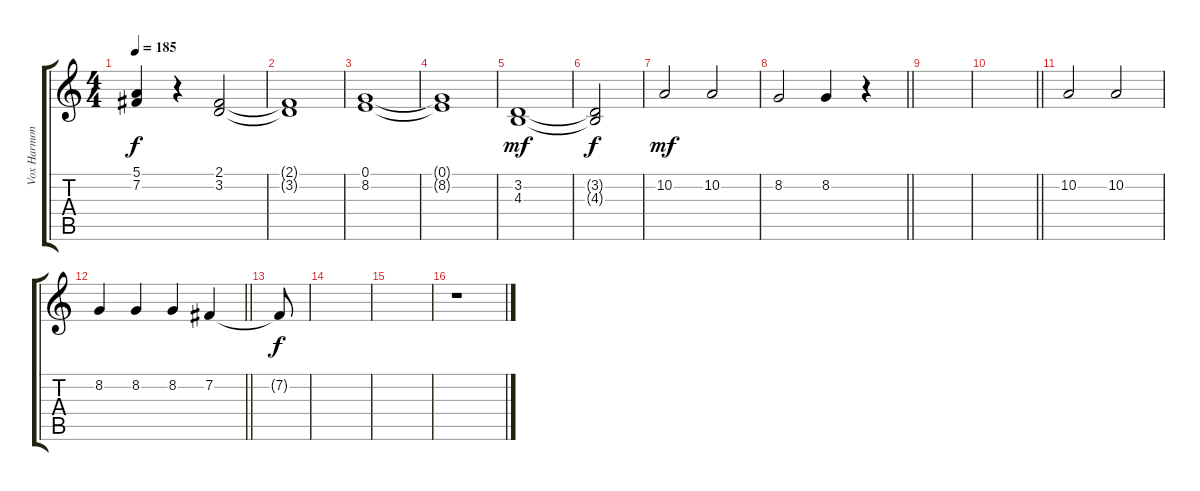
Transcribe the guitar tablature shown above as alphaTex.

\track ("Vox Harmony 1" "Vox Harmon") {instrument altosax}
\staff {score tabs}
\tuning (E4 B3 G3 D3 A2 E2) {hide}
\ts (4 4)
\tempo 185
\clef g2
\ks c
(5.1 7.2).4{dy f} r.4 (2.1 3.2).2 |
(2.1{t} 3.2{t}).1 |
(0.1 8.2).1 |
(0.1{t} 8.2{t}).1 |
(3.2 4.3).1{dy mf} |
(3.2{t} 4.3{t}).2{dy f} |
10.2.2{dy mf} 10.2.2 |
\barLineRight lightlight
8.2.2 8.2.4 r.4 |
|
\barLineRight lightlight
|
10.2.2 10.2.2 |
\barLineRight lightlight
8.2.4 8.2.4 8.2.4 7.2.4 |
7.2{t}.8{dy f} |
|
|
r.1
